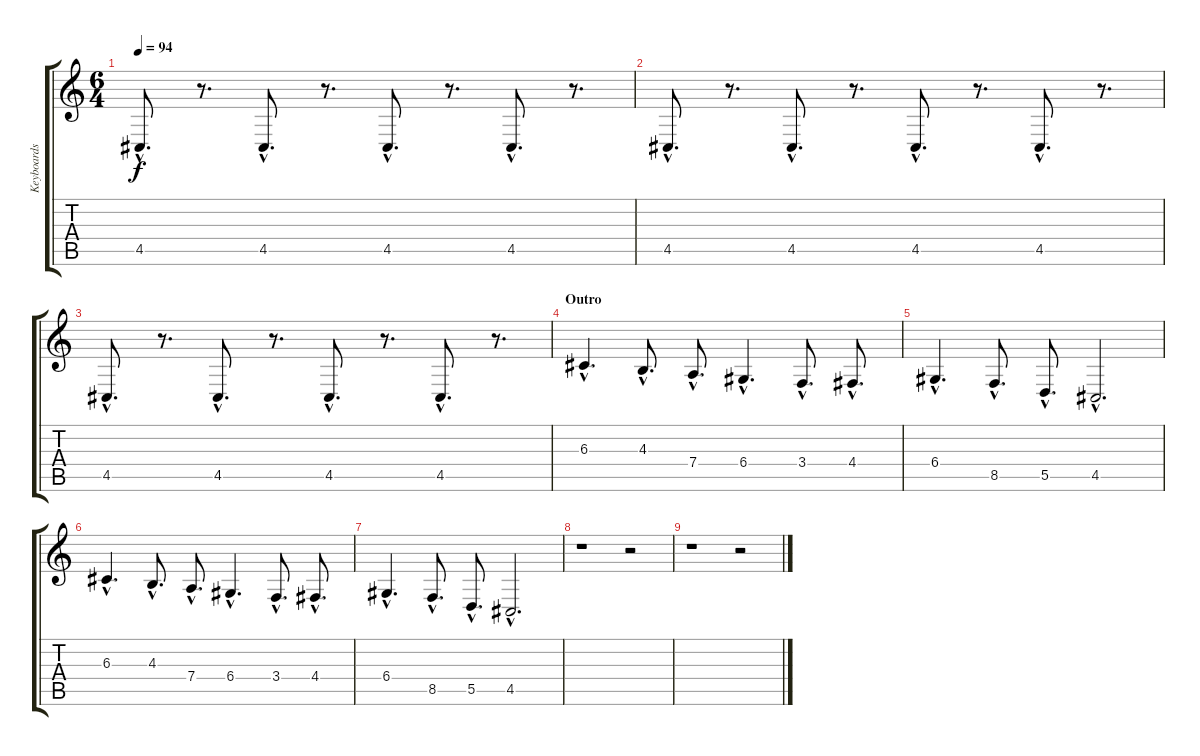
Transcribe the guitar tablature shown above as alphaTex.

\track ("Keyboards 3" "Keyboards ") {instrument tuba}
\staff {score tabs}
\tuning (E4 B3 G3 D3 A2 E2) {hide}
\ts (6 4)
\tempo 94
\clef g2
\ks c
4.5{hac}.8{d dy f} r.8{d} 4.5{hac}.8{d} r.8{d} 4.5{hac}.8{d} r.8{d} 4.5{hac}.8{d} r.8{d} |
4.5{hac}.8{d} r.8{d} 4.5{hac}.8{d} r.8{d} 4.5{hac}.8{d} r.8{d} 4.5{hac}.8{d} r.8{d} |
4.5{hac}.8{d} r.8{d} 4.5{hac}.8{d} r.8{d} 4.5{hac}.8{d} r.8{d} 4.5{hac}.8{d} r.8{d} |
\section ("" "Outro")
6.3{hac}.4{d} 4.3{hac}.8{d} 7.4{hac}.8{d} 6.4{hac}.4{d} 3.4{hac}.8{d} 4.4{hac}.8{d} |
6.4{hac}.4{d} 8.5{hac}.8{d} 5.5{hac}.8{d} 4.5{hac}.2{d} |
6.3{hac}.4{d} 4.3{hac}.8{d} 7.4{hac}.8{d} 6.4{hac}.4{d} 3.4{hac}.8{d} 4.4{hac}.8{d} |
6.4{hac}.4{d} 8.5{hac}.8{d} 5.5{hac}.8{d} 4.5{hac}.2{d} |
r.1 r.2 |
r.1 r.2
